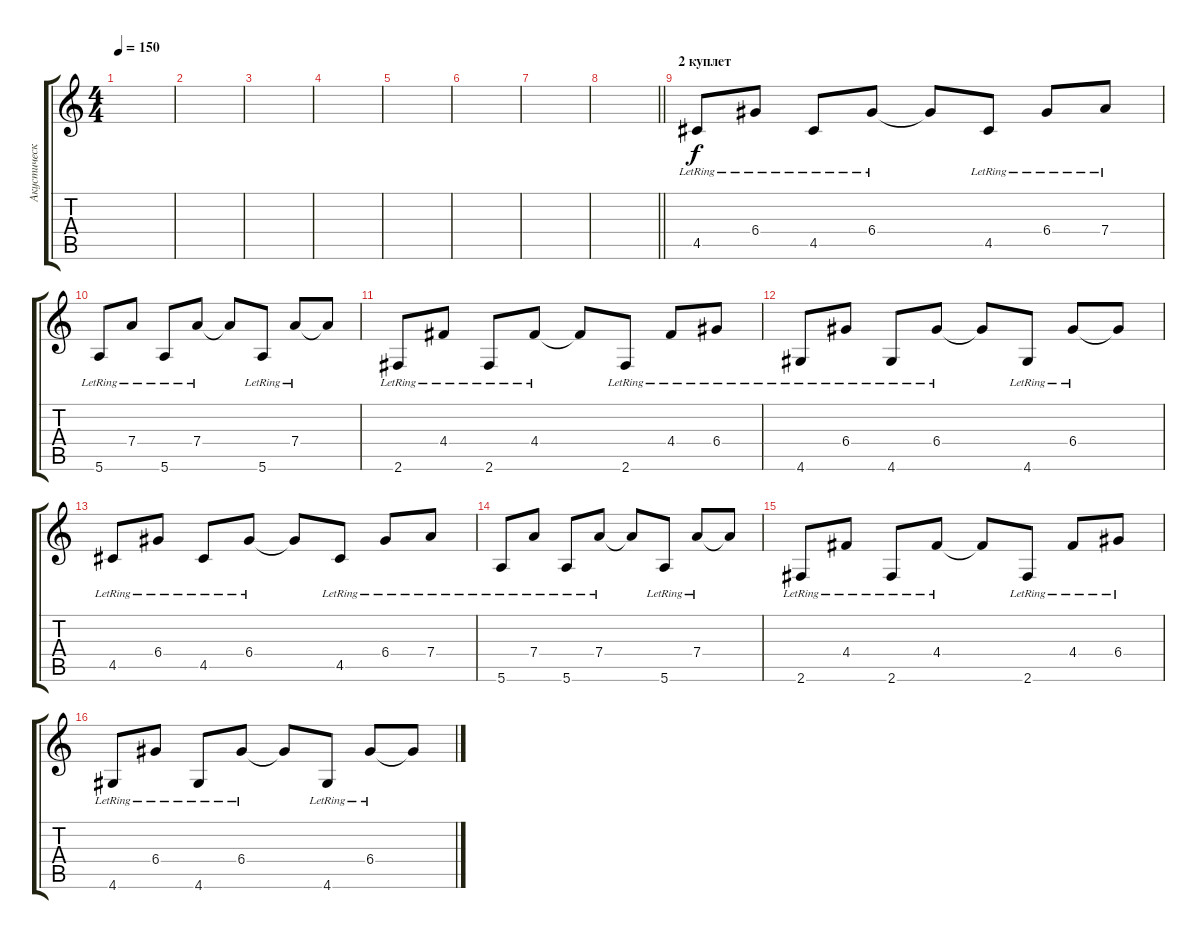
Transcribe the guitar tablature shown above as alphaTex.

\track ("Акустическая гитара" "Акустическ") {instrument acousticguitarsteel}
\staff {score tabs}
\tuning (E4 B3 G3 D3 A2 E2) {hide}
\ts (4 4)
\tempo 150
\clef g2
\ks c
|
|
|
|
|
|
|
\barLineRight lightlight
|
\section ("" "2 куплет")
4.5{lr}.8 6.4{lr}.8 4.5{lr}.8 6.4{lr}.8 6.4{t}.8 4.5{lr}.8 6.4{lr}.8 7.4{lr}.8 |
5.6{lr}.8 7.4{lr}.8 5.6{lr}.8 7.4{lr}.8 7.4{t}.8 5.6{lr}.8 7.4{lr}.8 7.4{t}.8 |
2.6{lr}.8 4.4{lr}.8 2.6{lr}.8 4.4{lr}.8 4.4{t}.8 2.6{lr}.8 4.4{lr}.8 6.4{lr}.8 |
4.6{lr}.8 6.4{lr}.8 4.6{lr}.8 6.4{lr}.8 6.4{t}.8 4.6{lr}.8 6.4{lr}.8 6.4{t}.8 |
4.5{lr}.8 6.4{lr}.8 4.5{lr}.8 6.4{lr}.8 6.4{t}.8 4.5{lr}.8 6.4{lr}.8 7.4{lr}.8 |
5.6{lr}.8 7.4{lr}.8 5.6{lr}.8 7.4{lr}.8 7.4{t}.8 5.6{lr}.8 7.4{lr}.8 7.4{t}.8 |
2.6{lr}.8 4.4{lr}.8 2.6{lr}.8 4.4{lr}.8 4.4{t}.8 2.6{lr}.8 4.4{lr}.8 6.4{lr}.8 |
4.6{lr}.8 6.4{lr}.8 4.6{lr}.8 6.4{lr}.8 6.4{t}.8 4.6{lr}.8 6.4{lr}.8 6.4{t}.8
